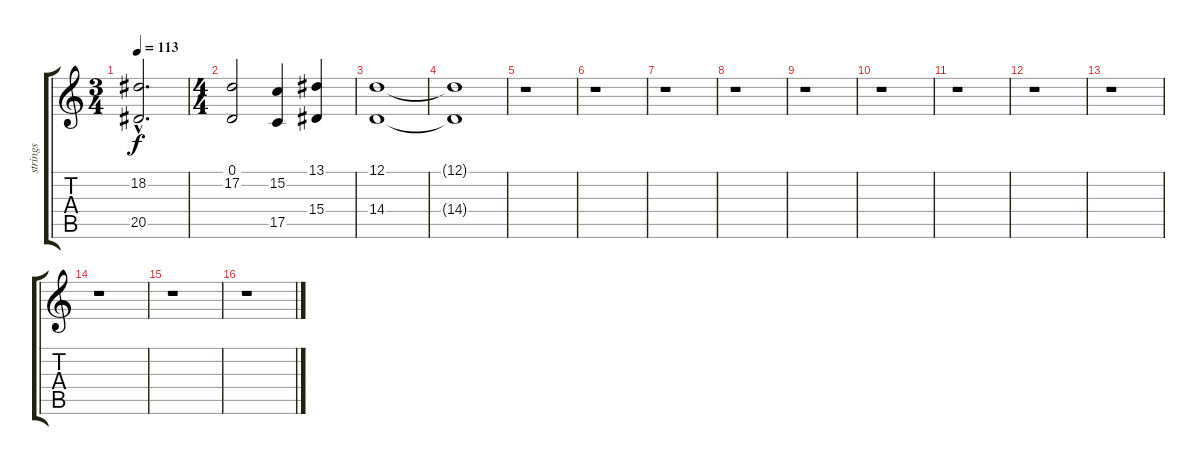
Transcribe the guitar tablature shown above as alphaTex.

\track ("strings" "strings") {instrument stringensemble1}
\staff {score tabs}
\tuning (D4 A3 F3 C3 G2 D2) {hide}
\ts (3 4)
\tempo 113
\clef g2
\ks c
(18.2{hac t} 20.5{hac t}).2{d dy f} |
\ts (4 4)
(0.1 17.2).2 (15.2 17.5).4 (13.1 15.4).4 |
(12.1 14.4).1 |
(12.1{t} 14.4{t}).1 |
r.1 |
r.1 |
r.1 |
r.1 |
r.1 |
r.1 |
r.1 |
r.1 |
r.1 |
r.1 |
r.1 |
r.1
